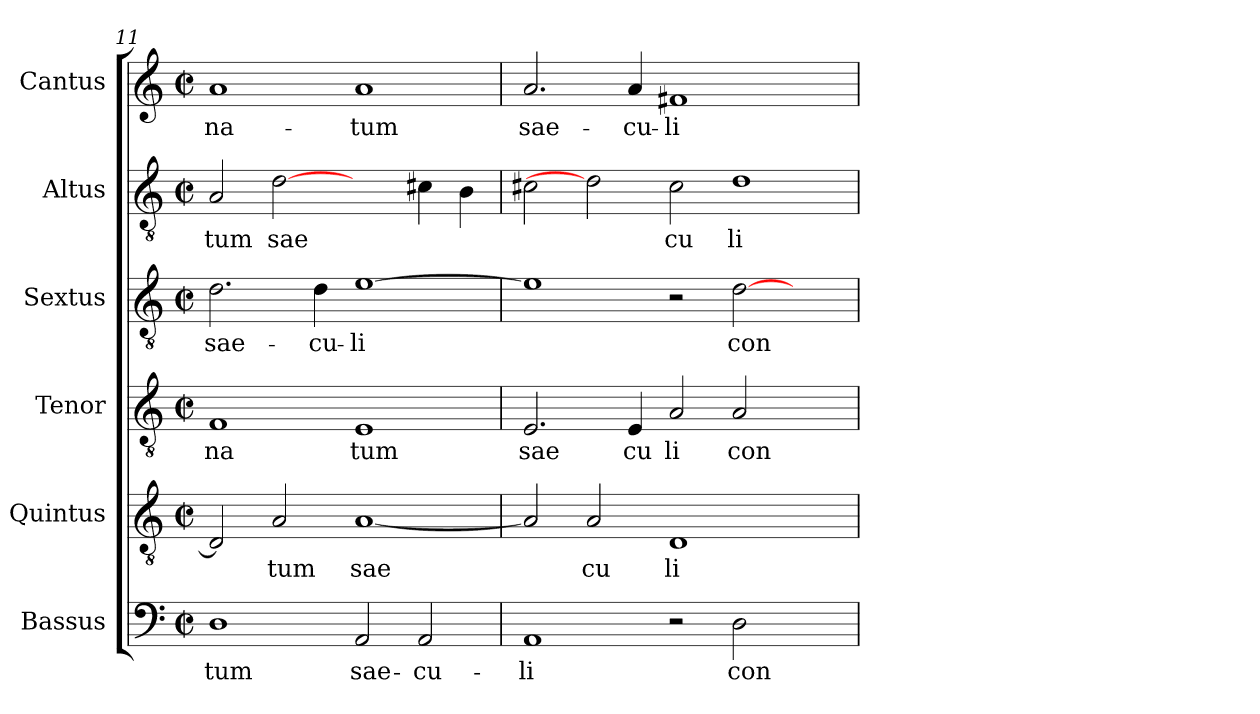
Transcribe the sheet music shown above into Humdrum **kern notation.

**kern	**text	**kern	**text	**kern	**text	**kern	**text	**kern	**text	**kern	**text
*part6	*part6	*part5	*part5	*part4	*part4	*part3	*part3	*part2	*part2	*part1	*part1
*staff6	*staff6	*staff5	*staff5	*staff4	*staff4	*staff3	*staff3	*staff2	*staff2	*staff1	*staff1
*I"Bassus	*	*I"Quintus	*	*I"Tenor	*	*I"Sextus	*	*I"Altus	*	*I"Cantus	*
*clefF4	*	*clefGv2	*	*clefGv2	*	*clefGv2	*	*clefGv2	*	*clefG2	*
*k[]	*	*k[]	*	*k[]	*	*k[]	*	*k[]	*	*k[]	*
*C:	*	*C:	*	*C:	*	*C:	*	*C:	*	*C:	*
*M2/2	*	*M2/2	*	*M2/2	*	*M2/2	*	*M2/2	*	*M2/2	*
*met(c|)	*	*met(c|)	*	*met(c|)	*	*met(c|)	*	*met(c|)	*	*met(c|)	*
=11	=11	=11	=11	=11	=11	=11	=11	=11	=11	=11	=11
!	!LO:LY:b:cj	!	!LO:LY:b:cj	!	!LO:LY:b:cj	!	!LO:LY:b:cj	!	!LO:LY:b:cj	!	!LO:LY:b:cj
1D	-tum	2D/]	--	1F	na	2.d\	sae-	2A/	-tum	1a	-na-
!	!	!	!LO:LY:b:cj	!	!	!	!	!	!LO:LY:b:cj	!	!
.	.	2A/	-tum	.	.	.	.	[2d	sae-	.	.
!	!	!	!	!	!	!	!LO:LY:b:cj	!	!	!	!
.	.	.	.	.	.	4d\	-cu-	.	.	.	.
!	!LO:LY:b:cj	!	!LO:LY:b:cj	!	!LO:LY:b:cj	!	!LO:LY:b:cj	!	!	!	!LO:LY:b:cj
2AA/	sae-	[<1A	sae-	1E	tum	[<1e	-li	2ryy	.	1a	-tum
!	!LO:LY:b:cj	!	!	!	!	!	!	!	!LO:LY:b:cj	!	!
2AA/	-cu-	.	.	.	.	.	.	4c#X\	--	.	.
!	!	!	!	!	!	!	!	!	!LO:LY:b:cj	!	!
.	.	.	.	.	.	.	.	4B\	--	.	.
!!LO:PB:g=z
=12	=12	=12	=12	=12	=12	=12	=12	=12	=12	=12	=12
!	!LO:LY:b:cj	!	!LO:LY:b:cj	!	!LO:LY:b:cj	!	!LO:LY:b:cj	!	!LO:LY:b:cj	!	!LO:LY:b:cj
1AA	-li	2A/]	--	2.E/	sae	1e]	.	2c#X\	--	2.a/	sae-
!	!	!	!LO:LY:b:cj	!	!	!	!	!	!	!	!
.	.	2A/	-cu	.	.	.	.	2d]	.	.	.
!	!	!	!	!	!LO:LY:b:cj	!	!	!	!	!	!LO:LY:b:cj
.	.	.	.	4E/	cu	.	.	.	.	4a/	-cu-
!	!	!	!LO:LY:b:cj	!	!LO:LY:b:cj	!	!	!	!LO:LY:b:cj	!	!LO:LY:b:cj
2r	.	1D	li	2A/	li	2r	.	2c#\	-cu	1f#X	-li
!	!LO:LY:b:cj	!	!	!	!LO:LY:b:cj	!	!LO:LY:b:cj	!	!LO:LY:b:cj	!	!
2D\	con	.	.	2A/	con	[>2d\	con-	1d	li	.	.
2ryy	.	2ryy	.	2ryy	.	2ryy	.	.	.	2ryy	.
=	=	=	=	=	=	=	=	=	=	=	=
*-	*-	*-	*-	*-	*-	*-	*-	*-	*-	*-	*-
